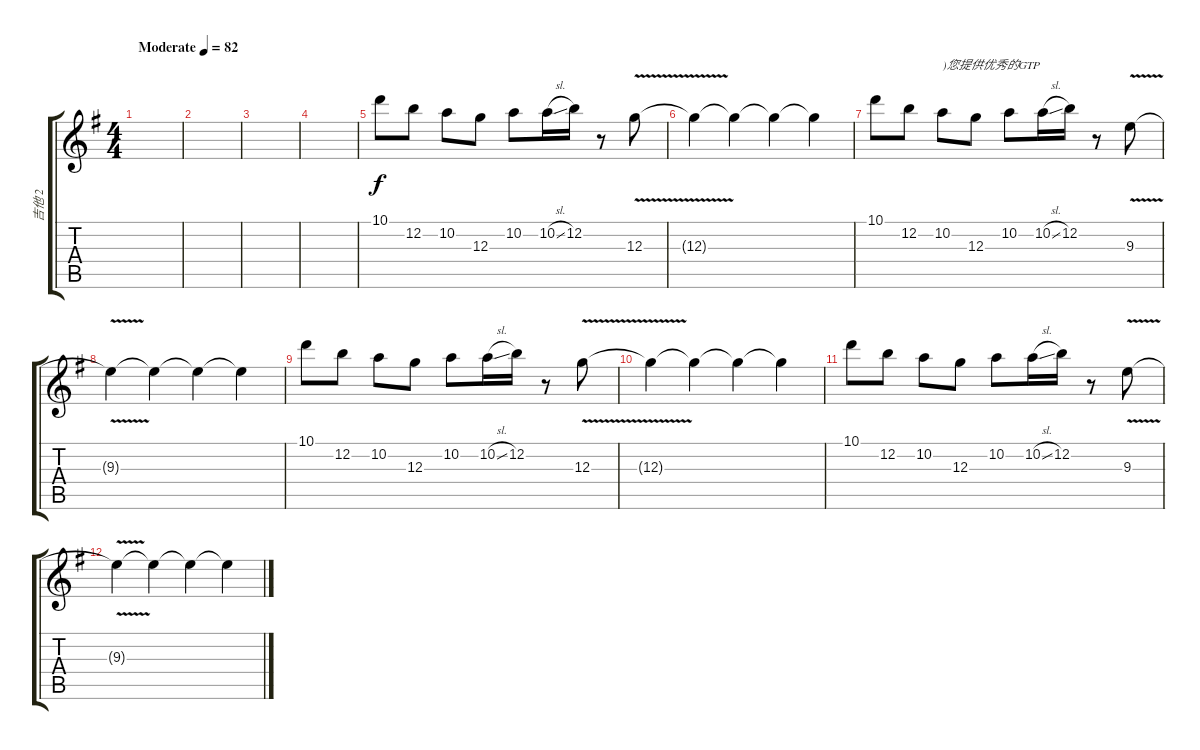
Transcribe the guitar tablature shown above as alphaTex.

\track ("吉他 2" "吉他 2") {instrument acousticguitarsteel}
\staff {score tabs}
\tuning (E4 B3 G3 D3 A2 E2) {hide}
\ts (4 4)
\tempo (82 "Moderate")
\clef g2
\ks g
|
|
|
|
10.1.8 12.2.8 10.2.8 12.3.8 10.2.8 10.2{sl}.16 12.2.16 r.8 12.3{v}.8 |
12.3{t}.4 12.3{t}.4 12.3{t}.4 12.3{t}.4 |
10.1.8 12.2.8 10.2.8{txt ")您提供优秀的GTP"} 12.3.8 10.2.8 10.2{sl}.16 12.2.16 r.8 9.3{v}.8 |
9.3{t}.4 9.3{t}.4 9.3{t}.4 9.3{t}.4 |
10.1.8 12.2.8 10.2.8 12.3.8 10.2.8 10.2{sl}.16 12.2.16 r.8 12.3{v}.8 |
12.3{t}.4 12.3{t}.4 12.3{t}.4 12.3{t}.4 |
10.1.8 12.2.8 10.2.8 12.3.8 10.2.8 10.2{sl}.16 12.2.16 r.8 9.3{v}.8 |
9.3{t}.4 9.3{t}.4 9.3{t}.4 9.3{t}.4
